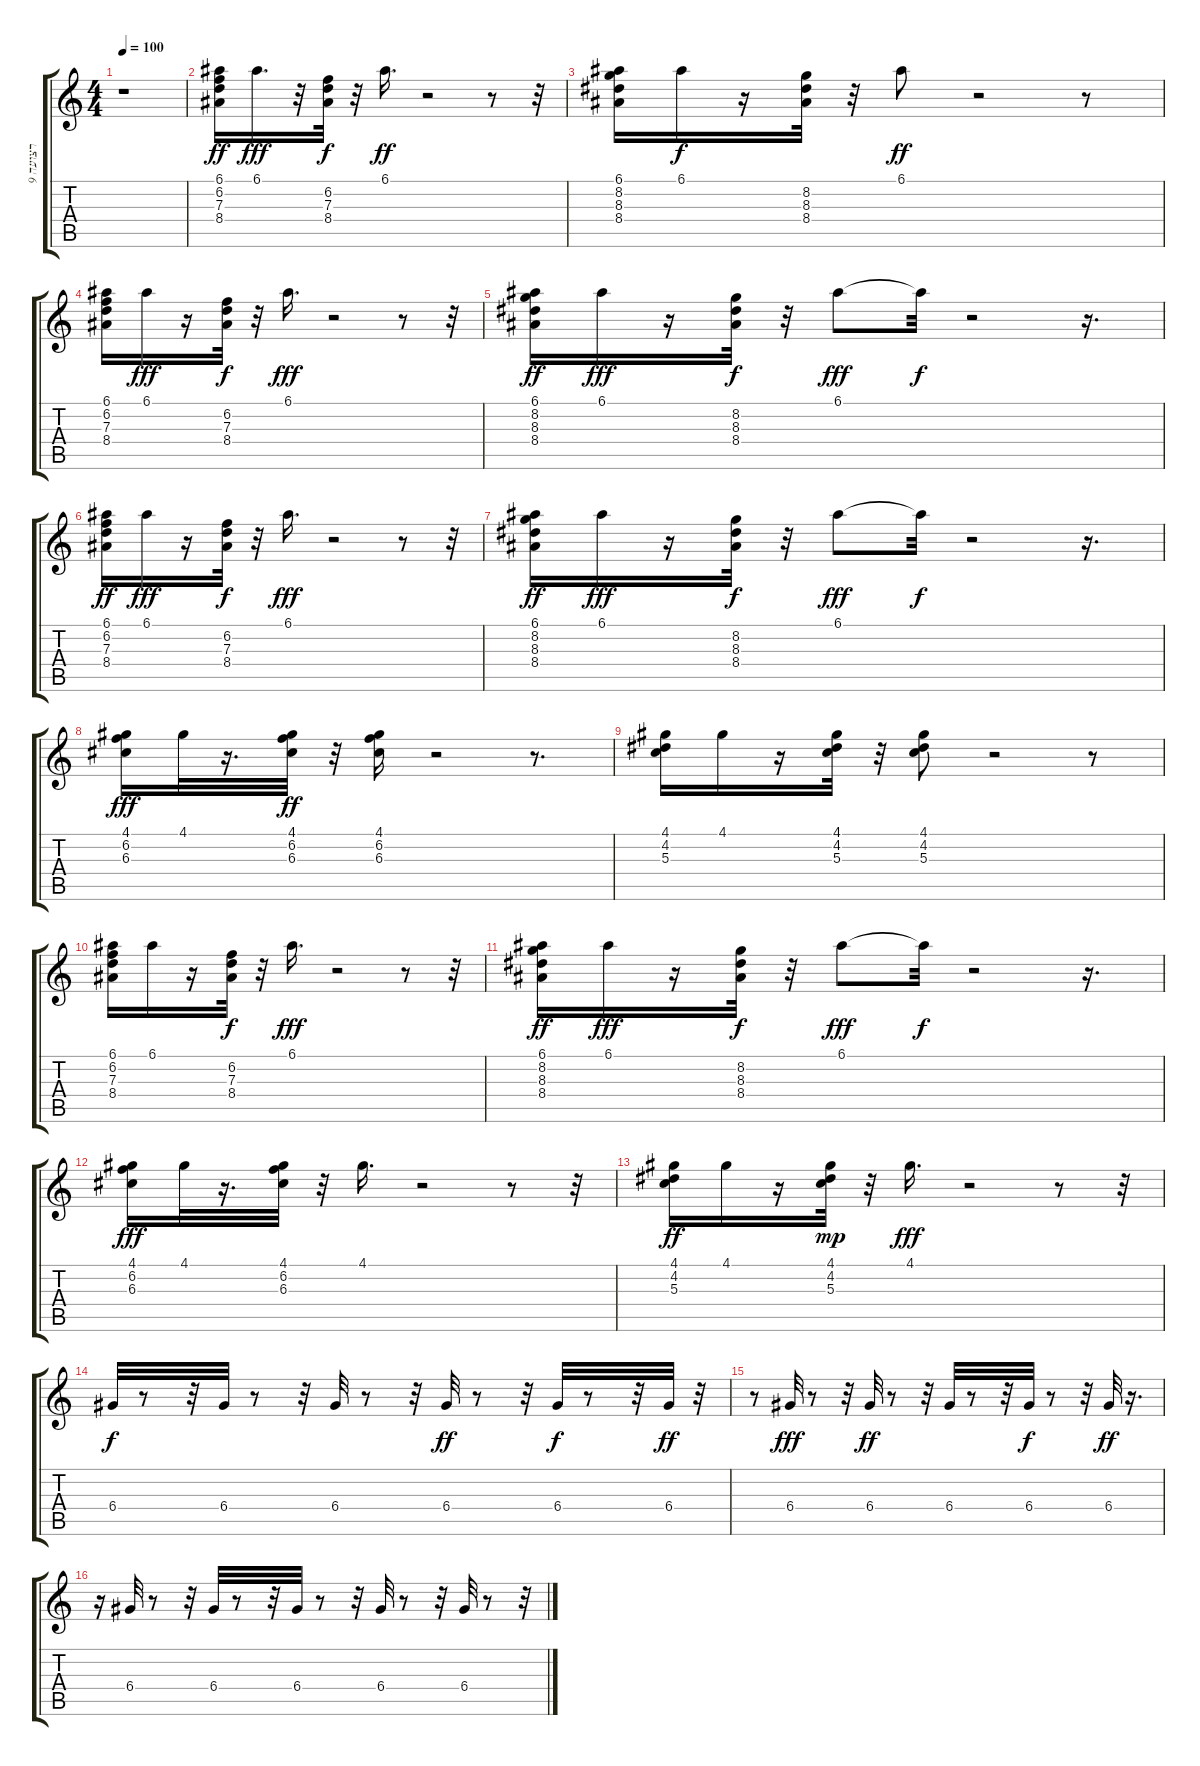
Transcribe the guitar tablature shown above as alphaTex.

\track ("רצועה 9" "רצועה 9") {instrument electricguitarclean}
\staff {score tabs}
\tuning (E4 B3 G3 D3 A2 E2) {hide}
\ts (4 4)
\tempo 100
\clef g2
\ks c
r.1{dy fff} |
(6.1 6.2 7.3 8.4).16{dy ff} 6.1.16{d dy fff} r.32 (6.2 7.3 8.4).32{dy f} r.32 6.1.16{d dy ff} r.2 r.8 r.32 |
(6.1 8.2 8.3 8.4).16 6.1.16{dy f} r.16 (8.2 8.3 8.4).32 r.32 6.1.8{dy ff} r.2 r.8 |
(6.1 6.2 7.3 8.4).16 6.1.16{dy fff} r.16 (6.2 7.3 8.4).32{dy f} r.32 6.1.16{d dy fff} r.2 r.8 r.32 |
(6.1 8.2 8.3 8.4).16{dy ff} 6.1.16{dy fff} r.16 (8.2 8.3 8.4).32{dy f} r.32 6.1.8{dy fff} 6.1{t}.32{dy f} r.2 r.16{d} |
(6.1 6.2 7.3 8.4).16{dy ff} 6.1.16{dy fff} r.16 (6.2 7.3 8.4).32{dy f} r.32 6.1.16{d dy fff} r.2 r.8 r.32 |
(6.1 8.2 8.3 8.4).16{dy ff} 6.1.16{dy fff} r.16 (8.2 8.3 8.4).32{dy f} r.32 6.1.8{dy fff} 6.1{t}.32{dy f} r.2 r.16{d} |
(4.1 6.2 6.3).16{dy fff} 4.1.32 r.16{d} (4.1 6.2 6.3).32{dy ff} r.32 (4.1 6.2 6.3).16 r.2 r.8{d} |
(4.1 4.2 5.3).16 4.1.16 r.16 (4.1 4.2 5.3).32 r.32 (4.1 4.2 5.3).8 r.2 r.8 |
(6.1 6.2 7.3 8.4).16 6.1.16 r.16 (6.2 7.3 8.4).32{dy f} r.32 6.1.16{d dy fff} r.2 r.8 r.32 |
(6.1 8.2 8.3 8.4).16{dy ff} 6.1.16{dy fff} r.16 (8.2 8.3 8.4).32{dy f} r.32 6.1.8{dy fff} 6.1{t}.32{dy f} r.2 r.16{d} |
(4.1 6.2 6.3).16{dy fff} 4.1.32 r.16{d} (4.1 6.2 6.3).32 r.32 4.1.16{d} r.2 r.8 r.32 |
(4.1 4.2 5.3).16{dy ff} 4.1.16 r.16 (4.1 4.2 5.3).32{dy mp} r.32 4.1.16{d dy fff} r.2 r.8 r.32 |
6.4.32{dy f} r.8 r.32 6.4.32 r.8 r.32 6.4.32 r.8 r.32 6.4.32{dy ff} r.8 r.32 6.4.32{dy f} r.8 r.32 6.4.32{dy ff} r.32 |
r.8 6.4.32{dy fff} r.8 r.32 6.4.32{dy ff} r.8 r.32 6.4.32 r.8 r.32 6.4.32{dy f} r.8 r.32 6.4.32{dy ff} r.16{d} |
r.16 6.4.32 r.8 r.32 6.4.32 r.8 r.32 6.4.32 r.8 r.32 6.4.32 r.8 r.32 6.4.32 r.8 r.32
